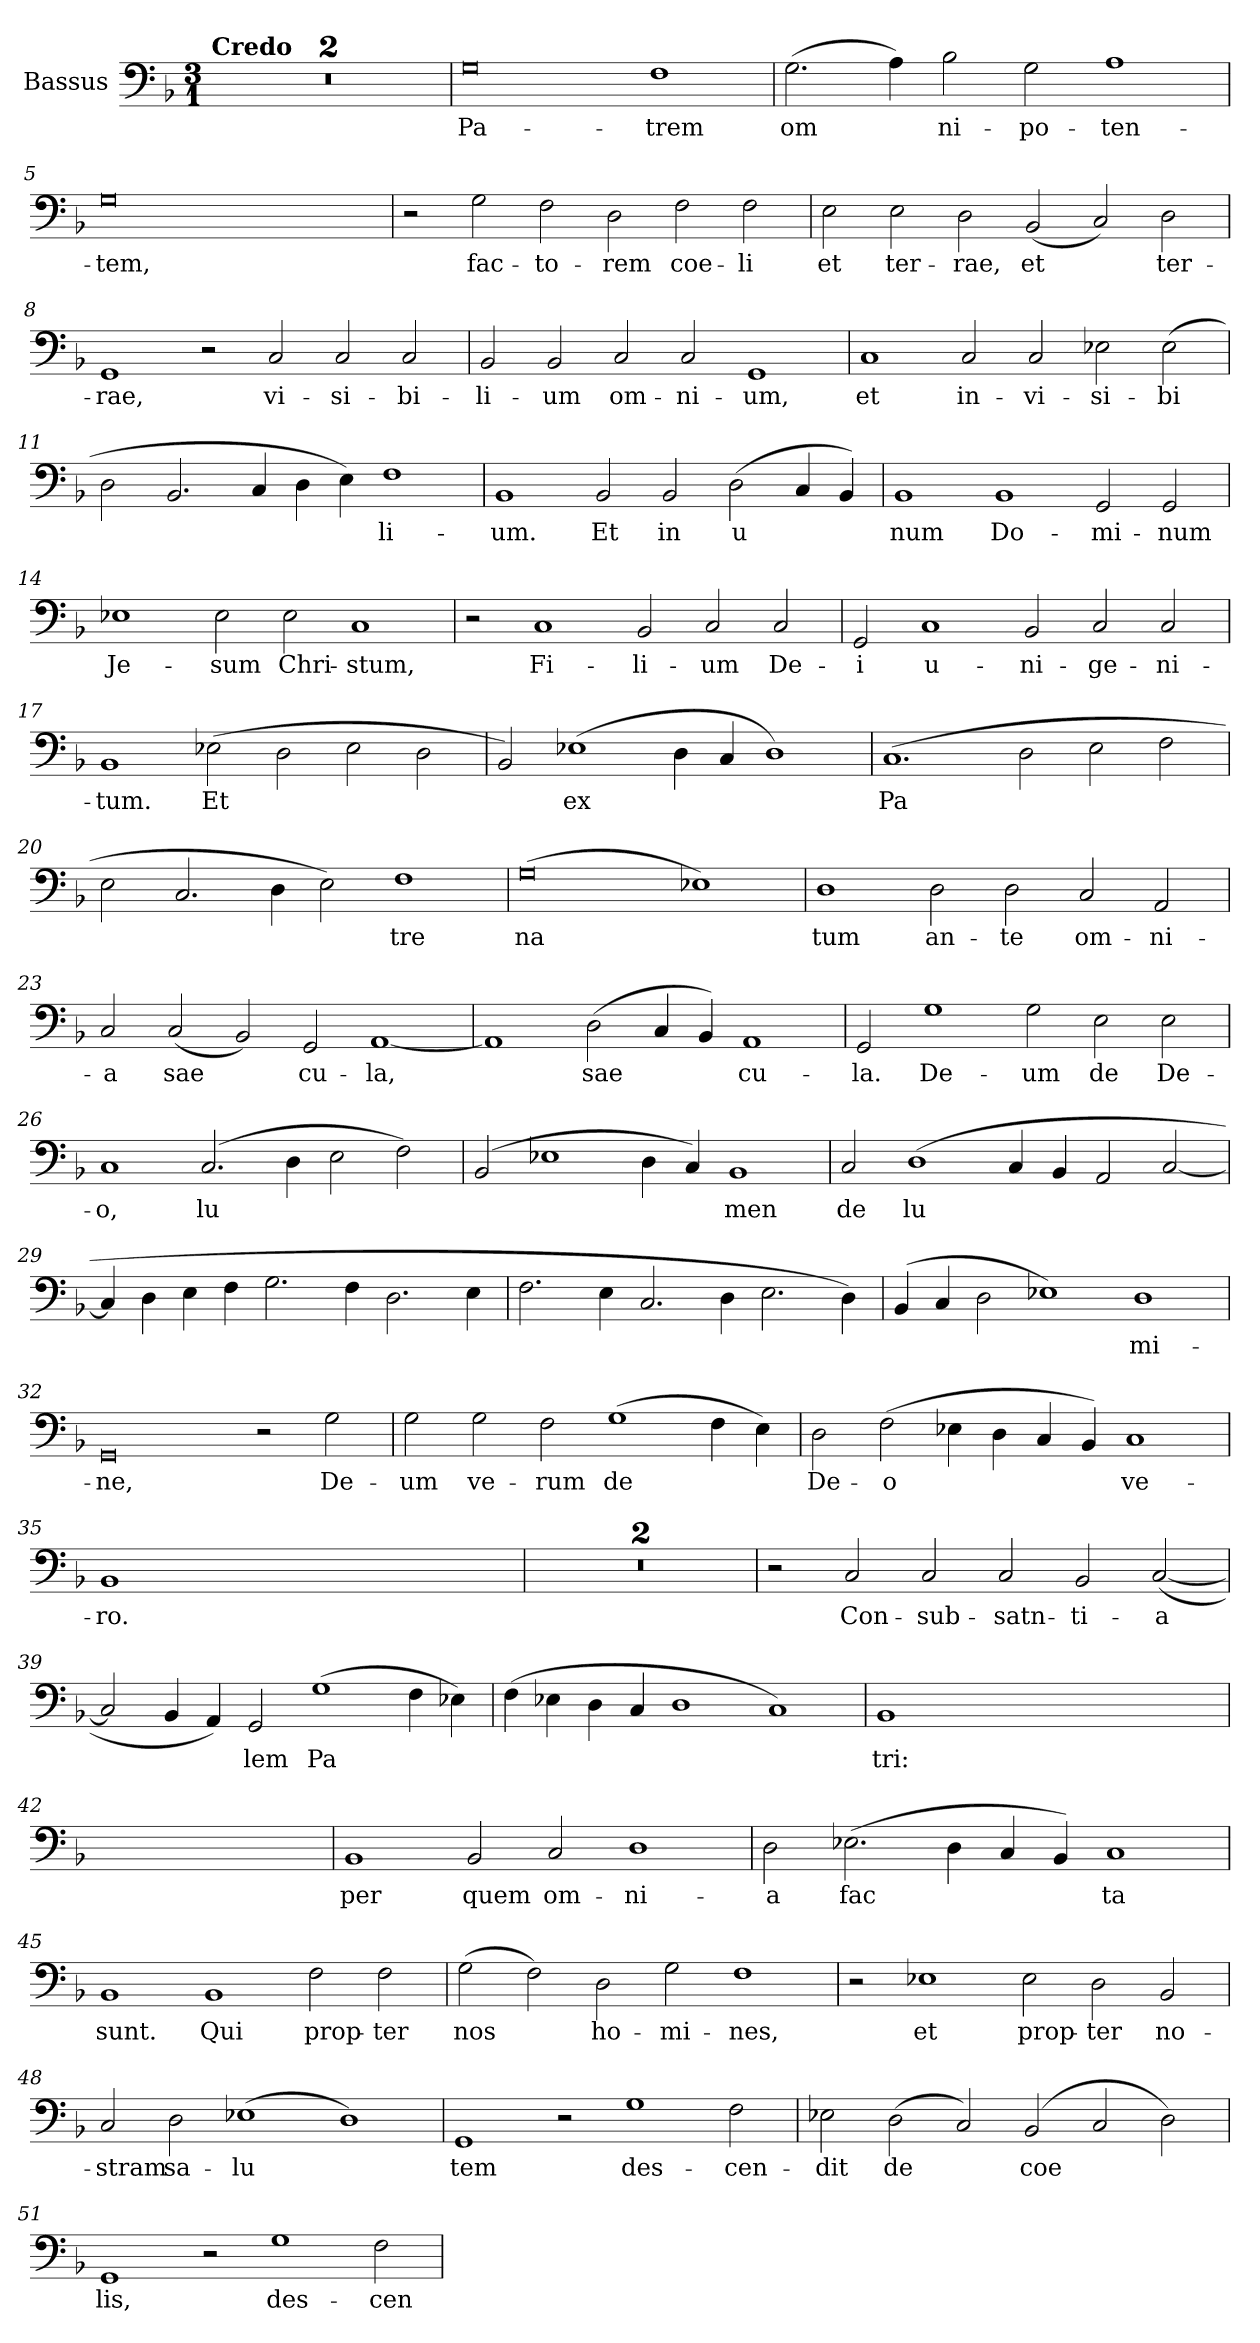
**kern	**text
*part1	*part1
*staff1	*staff1
*I"Bassus	*
*I'B	*
*clefF4	*
*k[b-]	*
*M3/1	*
=1	=1
!LO:TX:a:B:t=Credo	!
0.ryy	.
=2	=2
0.ryy	.
=3	=3
!	!LO:LY:b
0G	Pa-
!	!LO:LY:b
1F	trem
=4	=4
!	!LO:LY:b
(2.G\	om
4A\)	.
!	!LO:LY:b
2B-\	ni-
!	!LO:LY:b
2G\	po-
!	!LO:LY:b
1A	ten-
!!LO:LB:g=z
=5	=5
!	!LO:LY:b
0G	tem,
2ryy	.
2ryy	.
!!LO:LB:g=z
=6	=6
2r	.
!	!LO:LY:b
2G\	fac-
!	!LO:LY:b
2F\	to-
!	!LO:LY:b
2D\	rem
!	!LO:LY:b
2F\	coe-
!	!LO:LY:b
2F\	li
=7	=7
!	!LO:LY:b
2E\	et
!	!LO:LY:b
2E\	ter-
!	!LO:LY:b
2D\	rae,
!	!LO:LY:b
(2BB-/	et
2C/)	.
!	!LO:LY:b
2D\	ter-
=8	=8
!	!LO:LY:b
1GG	rae,
2r	.
!	!LO:LY:b
2C/	vi-
!	!LO:LY:b
2C/	si-
!	!LO:LY:b
2C/	bi-
!!LO:LB:g=z
=9	=9
!	!LO:LY:b
2BB-/	li-
!	!LO:LY:b
2BB-/	um
!	!LO:LY:b
2C/	om-
!	!LO:LY:b
2C/	ni-
!	!LO:LY:b
1GG	um,
!!LO:LB:g=z
=10	=10
!	!LO:LY:b
1C	et
!	!LO:LY:b
2C/	in-
!	!LO:LY:b
2C/	vi-
!	!LO:LY:b
2E-X\	si-
!	!LO:LY:b
(2E-\	bi
=11	=11
2D\	.
2.BB-/	.
4C/	.
4D\	.
4E\)	.
!	!LO:LY:b
1F	li-
=12	=12
!	!LO:LY:b
1BB-	um.
!	!LO:LY:b
2BB-/	Et
!	!LO:LY:b
2BB-/	in
!	!LO:LY:b
(2D\	u
4C/	.
4BB-/)	.
!!LO:LB:g=z
=13	=13
!	!LO:LY:b
1BB-	num
!	!LO:LY:b
1BB-	Do-
!	!LO:LY:b
2GG/	mi-
!	!LO:LY:b
2GG/	num
!!LO:LB:g=z
=14	=14
!	!LO:LY:b
1E-X	Je-
!	!LO:LY:b
2E-\	sum
!	!LO:LY:b
2E-\	Chri-
!	!LO:LY:b
1C	stum,
=15	=15
2r	.
!	!LO:LY:b
1C	Fi-
!	!LO:LY:b
2BB-/	li-
!	!LO:LY:b
2C/	um
!	!LO:LY:b
2C/	De-
=16	=16
!	!LO:LY:b
2GG/	i
!	!LO:LY:b
1C	u-
!	!LO:LY:b
2BB-/	ni-
!	!LO:LY:b
2C/	ge-
!	!LO:LY:b
2C/	ni-
!!LO:LB:g=z
=17	=17
!	!LO:LY:b
1BB-	tum.
!	!LO:LY:b
(2E-X\	Et
2D\	.
2E-\	.
2D\	.
=18	=18
2BB-/)	.
!	!LO:LY:b
(1E-X	ex
4D\	.
4C/	.
1D)	.
!!LO:LB:g=z
=19	=19
!	!LO:LY:b
(1.C	Pa
2D\	.
2E\	.
2F\	.
=20	=20
2E\	.
2.C/	.
4D\	.
2E\)	.
!	!LO:LY:b
1F	tre
=21	=21
!	!LO:LY:b
(0G	na
1E-X)	.
=22	=22
!	!LO:LY:b
1D	tum
!	!LO:LY:b
2D\	an-
!	!LO:LY:b
2D\	te
!	!LO:LY:b
2C/	om-
!	!LO:LY:b
2AA/	ni-
!!LO:LB:g=z
=23	=23
!	!LO:LY:b
2C/	a
!	!LO:LY:b
(2C/	sae
2BB-/)	.
!	!LO:LY:b
2GG/	cu-
!	!LO:LY:b
[1AA	la,
=24	=24
1AA]	.
!	!LO:LY:b
(2D\	sae
4C/	.
4BB-/)	.
!	!LO:LY:b
1AA	cu-
=25	=25
!	!LO:LY:b
2GG/	la.
!	!LO:LY:b
1G	De-
!	!LO:LY:b
2G\	um
!	!LO:LY:b
2E\	de
!	!LO:LY:b
2E\	De-
!!LO:LB:g=z
=26	=26
!	!LO:LY:b
1C	o,
!	!LO:LY:b
(2.C/	lu
4D\	.
2E\	.
2F\)	.
!!LO:LB:g=z
=27	=27
(2BB-/	.
1E-X	.
4D\	.
4C/)	.
!	!LO:LY:b
1BB-	men
=28	=28
!	!LO:LY:b
2C/	de
!	!LO:LY:b
(1D	lu
4C/	.
4BB-/	.
2AA/	.
[2C/	.
=29	=29
4C/]	.
4D\	.
4E\	.
4F\	.
2.G\	.
4F\	.
2.D\	.
4E\	.
!!LO:PB:g=z
=30	=30
2.F\	.
4E\	.
2.C/	.
4D\	.
2.E\	.
4D\)	.
!!LO:LB:g=z
=31	=31
(4BB-/	.
4C/	.
2D\	.
1E-X)	.
!	!LO:LY:b
1D	mi-
=32	=32
!	!LO:LY:b
0GG	ne,
2r	.
!	!LO:LY:b
2G\	De-
=33	=33
!	!LO:LY:b
2G\	um
!	!LO:LY:b
2G\	ve-
!	!LO:LY:b
2F\	rum
!	!LO:LY:b
(1G	de
4F\	.
4E\)	.
!!LO:LB:g=z
=34	=34
!	!LO:LY:b
2D\	De-
!	!LO:LY:b
(2F\	o
4E-X\	.
4D\	.
4C/	.
4BB-/)	.
!	!LO:LY:b
1C	ve-
!!LO:LB:g=z
=35	=35
!	!LO:LY:b
1BB-	ro.
2ryy	.
2ryy	.
2ryy	.
2ryy	.
=36	=36
0.ryy	.
=37	=37
0.ryy	.
=38	=38
2r	.
!	!LO:LY:b
2C/	Con-
!	!LO:LY:b
2C/	sub-
!	!LO:LY:b
2C/	satn-
!	!LO:LY:b
2BB-/	ti-
!	!LO:LY:b
([2C/	a
!!LO:LB:g=z
=39	=39
2C/]	.
4BB-/	.
4AA/)	.
!	!LO:LY:b
2GG/	lem
!	!LO:LY:b
(1G	Pa
4F\	.
4E-X\)	.
!!LO:LB:g=z
=40	=40
(4F\	.
4E-X\	.
4D\	.
4C/	.
1D	.
1C)	.
=41	=41
!	!LO:LY:b
1BB-	tri:
2ryy	.
2ryy	.
2ryy	.
2ryy	.
=42	=42
0.ryy	.
=43	=43
!	!LO:LY:b
1BB-	per
!	!LO:LY:b
2BB-/	quem
!	!LO:LY:b
2C/	om-
!	!LO:LY:b
1D	ni-
!!LO:LB:g=z
=44	=44
!	!LO:LY:b
2D\	a
!	!LO:LY:b
(2.E-X\	fac
4D\	.
4C/	.
4BB-/)	.
!	!LO:LY:b
1C	ta
!!LO:LB:g=z
=45	=45
!	!LO:LY:b
1BB-	sunt.
!	!LO:LY:b
1BB-	Qui
!	!LO:LY:b
2F\	prop-
!	!LO:LY:b
2F\	ter
=46	=46
!	!LO:LY:b
(2G\	nos
2F\)	.
!	!LO:LY:b
2D\	ho-
!	!LO:LY:b
2G\	mi-
!	!LO:LY:b
1F	nes,
=47	=47
2r	.
!	!LO:LY:b
1E-X	et
!	!LO:LY:b
2E-\	prop-
!	!LO:LY:b
2D\	ter
!	!LO:LY:b
2BB-/	no-
!!LO:LB:g=z
=48	=48
!	!LO:LY:b
2C/	stram
!	!LO:LY:b
2D\	sa-
!	!LO:LY:b
(1E-X	lu
1D)	.
!!LO:LB:g=z
=49	=49
!	!LO:LY:b
1GG	tem
2r	.
!	!LO:LY:b
1G	des-
!	!LO:LY:b
2F\	cen-
=50	=50
!	!LO:LY:b
2E-X\	dit
!	!LO:LY:b
(2D\	de
2C/)	.
!	!LO:LY:b
(2BB-/	coe
2C/	.
2D\)	.
=51	=51
!	!LO:LY:b
1GG	lis,
2r	.
!	!LO:LY:b
1G	des-
!	!LO:LY:b
2F\	cen-
=	=
*-	*-
